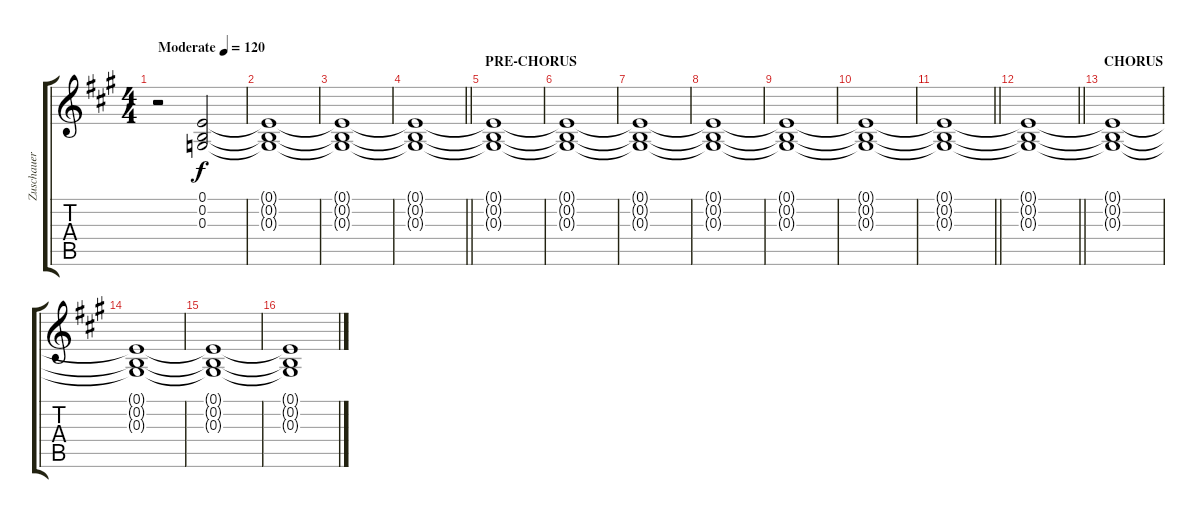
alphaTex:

\track ("Zuschauer" "Zuschauer") {instrument applause}
\staff {score tabs}
\tuning (E4 B3 G3 D3 A2 E2) {hide}
\ts (4 4)
\tempo (120 "Moderate")
\clef g2
\ks a
r.2{dy f instrument applause} (0.1 0.2 0.3).2 |
(0.1{t} 0.2{t} 0.3{t}).1 |
(0.1{t} 0.2{t} 0.3{t}).1 |
\barLineRight lightlight
(0.1{t} 0.2{t} 0.3{t}).1 |
\section ("" "PRE-CHORUS")
(0.1{t} 0.2{t} 0.3{t}).1 |
(0.1{t} 0.2{t} 0.3{t}).1 |
(0.1{t} 0.2{t} 0.3{t}).1 |
(0.1{t} 0.2{t} 0.3{t}).1 |
(0.1{t} 0.2{t} 0.3{t}).1 |
(0.1{t} 0.2{t} 0.3{t}).1 |
\barLineRight lightlight
(0.1{t} 0.2{t} 0.3{t}).1 |
\barLineRight lightlight
(0.1{t} 0.2{t} 0.3{t}).1 |
\section ("" "CHORUS")
(0.1{t} 0.2{t} 0.3{t}).1 |
(0.1{t} 0.2{t} 0.3{t}).1 |
(0.1{t} 0.2{t} 0.3{t}).1 |
(0.1{t} 0.2{t} 0.3{t}).1
